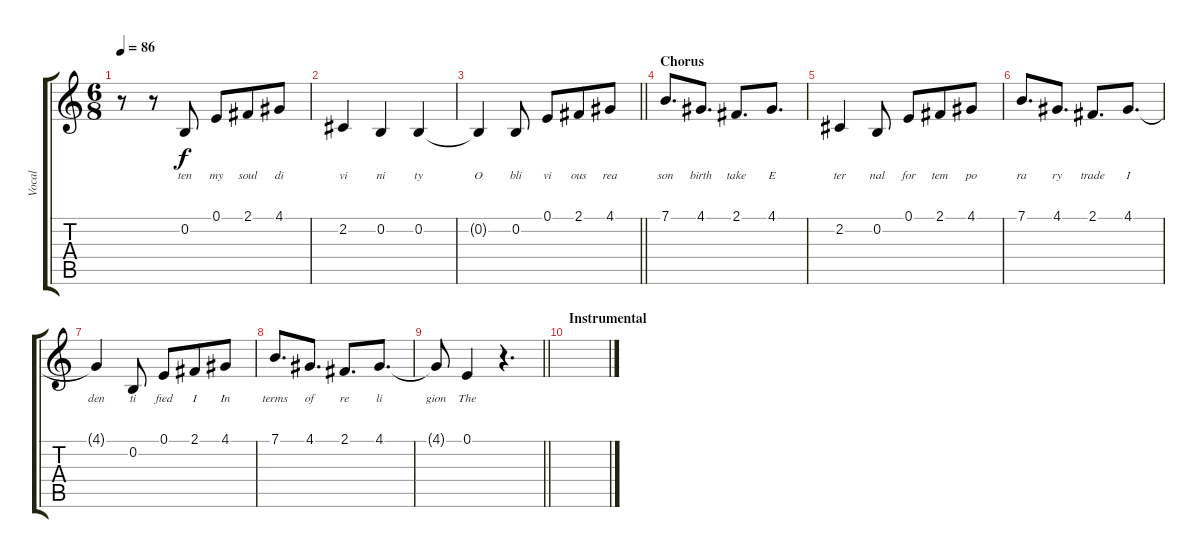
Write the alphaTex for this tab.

\track ("Vocal" "Vocal") {instrument acousticgrandpiano}
\staff {score tabs}
\tuning (E4 B3 G3 D3 A2 E2) {hide}
\ts (6 8)
\tempo 86
\clef g2
\ks c
r.8{dy f} r.8 0.2.8{lyrics (0 "ten") lyrics (1 "") lyrics (2 "") lyrics (3 "") lyrics (4 "")} 0.1.8{lyrics (0 "my") lyrics (1 "") lyrics (2 "") lyrics (3 "") lyrics (4 "")} 2.1.8{lyrics (0 "soul") lyrics (1 "") lyrics (2 "") lyrics (3 "") lyrics (4 "")} 4.1.8{lyrics (0 "di") lyrics (1 "") lyrics (2 "") lyrics (3 "") lyrics (4 "")} |
2.2.4{lyrics (0 "vi") lyrics (1 "") lyrics (2 "") lyrics (3 "") lyrics (4 "")} 0.2.4{lyrics (0 "ni") lyrics (1 "") lyrics (2 "") lyrics (3 "") lyrics (4 "")} 0.2.4{lyrics (0 "ty") lyrics (1 "") lyrics (2 "") lyrics (3 "") lyrics (4 "")} |
\barLineRight lightlight
0.2{t}.4{lyrics (0 "O") lyrics (1 "") lyrics (2 "") lyrics (3 "") lyrics (4 "")} 0.2.8{lyrics (0 "bli") lyrics (1 "") lyrics (2 "") lyrics (3 "") lyrics (4 "")} 0.1.8{lyrics (0 "vi") lyrics (1 "") lyrics (2 "") lyrics (3 "") lyrics (4 "")} 2.1.8{lyrics (0 "ous") lyrics (1 "") lyrics (2 "") lyrics (3 "") lyrics (4 "")} 4.1.8{lyrics (0 "rea") lyrics (1 "") lyrics (2 "") lyrics (3 "") lyrics (4 "")} |
\section ("" "Chorus")
7.1.8{d lyrics (0 "son") lyrics (1 "") lyrics (2 "") lyrics (3 "") lyrics (4 "")} 4.1.8{d lyrics (0 "birth") lyrics (1 "") lyrics (2 "") lyrics (3 "") lyrics (4 "")} 2.1.8{d lyrics (0 "take") lyrics (1 "") lyrics (2 "") lyrics (3 "") lyrics (4 "")} 4.1.8{d lyrics (0 "E") lyrics (1 "") lyrics (2 "") lyrics (3 "") lyrics (4 "")} |
2.2.4{lyrics (0 "ter") lyrics (1 "") lyrics (2 "") lyrics (3 "") lyrics (4 "")} 0.2.8{lyrics (0 "nal") lyrics (1 "") lyrics (2 "") lyrics (3 "") lyrics (4 "")} 0.1.8{lyrics (0 "for") lyrics (1 "") lyrics (2 "") lyrics (3 "") lyrics (4 "")} 2.1.8{lyrics (0 "tem") lyrics (1 "") lyrics (2 "") lyrics (3 "") lyrics (4 "")} 4.1.8{lyrics (0 "po") lyrics (1 "") lyrics (2 "") lyrics (3 "") lyrics (4 "")} |
7.1.8{d lyrics (0 "ra") lyrics (1 "") lyrics (2 "") lyrics (3 "") lyrics (4 "")} 4.1.8{d lyrics (0 "ry") lyrics (1 "") lyrics (2 "") lyrics (3 "") lyrics (4 "")} 2.1.8{d lyrics (0 "trade") lyrics (1 "") lyrics (2 "") lyrics (3 "") lyrics (4 "")} 4.1.8{d lyrics (0 "I") lyrics (1 "") lyrics (2 "") lyrics (3 "") lyrics (4 "")} |
4.1{t}.4{lyrics (0 "den") lyrics (1 "") lyrics (2 "") lyrics (3 "") lyrics (4 "")} 0.2.8{lyrics (0 "ti") lyrics (1 "") lyrics (2 "") lyrics (3 "") lyrics (4 "")} 0.1.8{lyrics (0 "fied") lyrics (1 "") lyrics (2 "") lyrics (3 "") lyrics (4 "")} 2.1.8{lyrics (0 "I") lyrics (1 "") lyrics (2 "") lyrics (3 "") lyrics (4 "")} 4.1.8{lyrics (0 "In") lyrics (1 "") lyrics (2 "") lyrics (3 "") lyrics (4 "")} |
7.1.8{d lyrics (0 "terms") lyrics (1 "") lyrics (2 "") lyrics (3 "") lyrics (4 "")} 4.1.8{d lyrics (0 "of") lyrics (1 "") lyrics (2 "") lyrics (3 "") lyrics (4 "")} 2.1.8{d lyrics (0 "re") lyrics (1 "") lyrics (2 "") lyrics (3 "") lyrics (4 "")} 4.1.8{d lyrics (0 "li") lyrics (1 "") lyrics (2 "") lyrics (3 "") lyrics (4 "")} |
\barLineRight lightlight
4.1{t}.8{lyrics (0 "gion") lyrics (1 "") lyrics (2 "") lyrics (3 "") lyrics (4 "")} 0.1.4{lyrics (0 "The") lyrics (1 "") lyrics (2 "") lyrics (3 "") lyrics (4 "")} r.4{d} |
\section ("" "Instrumental")
